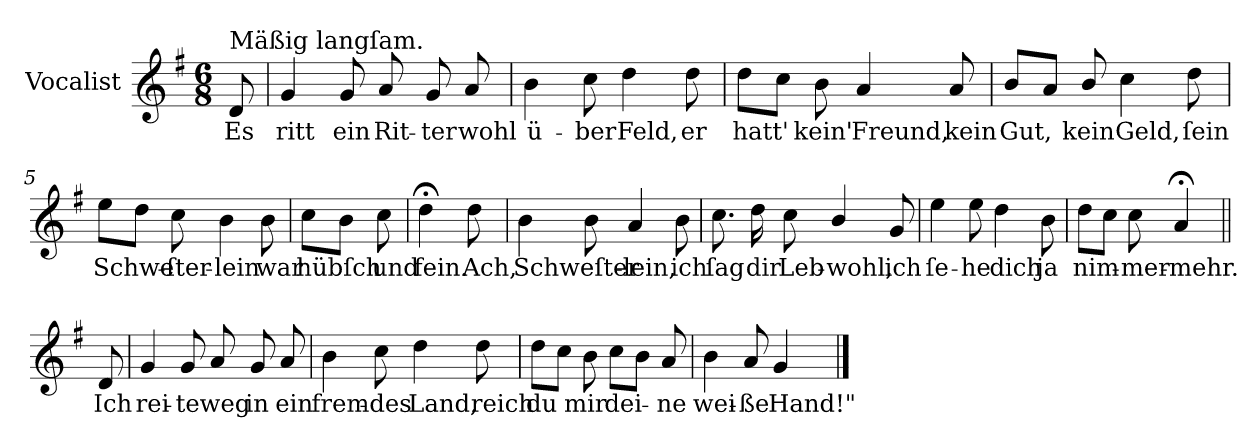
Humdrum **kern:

**kern	**text
*part1	*part1
*staff1	*staff1
*I"Vocalist	*
*clefG2	*
*k[f#]	*
*G:	*
*M6/8	*
=	=
!LO:TX:a:t=Mäßig langſam.	!
8d	Es
=1	=1
4g	ritt
8g	ein
8a	Rit-
8g	-ter
8a	wohl
=2	=2
4b	ü-
8cc	-ber
4dd	Feld,
8dd	er
=3	=3
8ddL	hatt'
8ccJ	.
8b	kein'
4a	Freund,
8a	kein
=4	=4
8bL	Gut,
8aJ	.
8b/	kein
4cc	Geld,
8dd	ſein
=5	=5
8eeL	Schwe-
8ddJ	.
8cc	-ſter-
4b	-lein
8b	war
=6	=6
8ccL	hübſch
8bJ	.
8cc	und
=	=
4dd;<	fein.
8dd	Ach,
=7	=7
4b	Schweſter-
8b	.
4a	-lein,
8b	ich
=8	=8
8.cc	ſag
16dd	dir
8cc	Leb-
4b/	-wohl,
8g	ich
=9	=9
4ee	ſe-
8ee	-he
4dd	dich
8b	ja
=10	=10
8ddL	nim-
8ccJ	.
8cc	-mer-
4a;<	-mehr.
=||	=||
8d	Ich
=11	=11
4g	rei-
8g	-te
8a	weg
8g	in
8a	ein
=12	=12
4b	frem-
8cc	-des
4dd	Land,
8dd	reich
=13	=13
8ddL	du
8ccJ	.
8b	mir
8ccL	dei-
8bJ	.
8a	-ne
=14	=14
4b	wei-
8a	-ße
4g	Hand!"
==	==
*-	*-
